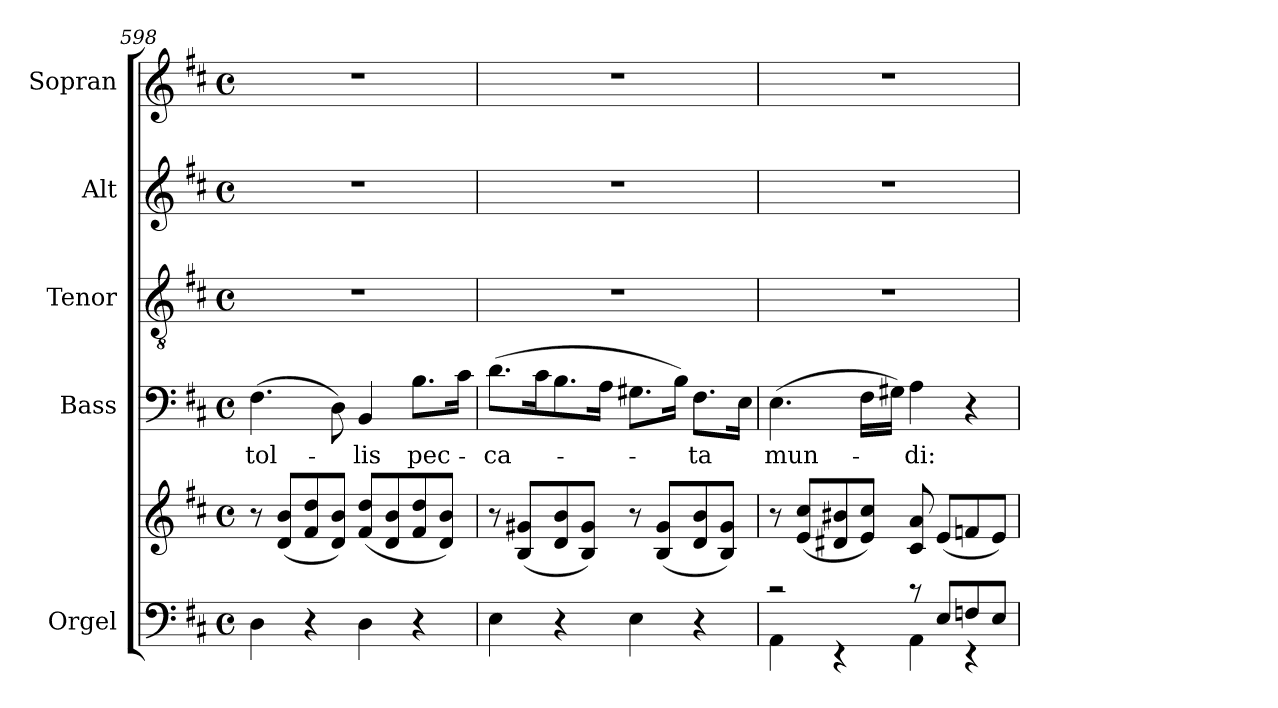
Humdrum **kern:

**kern	**kern	**kern	**text	**kern	**kern	**kern
*part5	*part5	*part4	*part4	*part3	*part2	*part1
*staff6	*staff5	*staff4	*staff4	*staff3	*staff2	*staff1
*I"Orgel	*	*I"Bass	*	*I"Tenor	*I"Alt	*I"Sopran
*I'Org.	*	*I'B	*	*I'T	*I'A	*I'S
*clefF4	*clefG2	*clefF4	*	*clefGv2	*clefG2	*clefG2
*k[f#c#]	*k[f#c#]	*k[f#c#]	*	*k[f#c#]	*k[f#c#]	*k[f#c#]
*D:	*D:	*D:	*	*D:	*D:	*D:
*M4/4	*M4/4	*M4/4	*	*M4/4	*M4/4	*M4/4
*met(c)	*met(c)	*met(c)	*	*met(c)	*met(c)	*met(c)
=598	=598	=598	=598	=598	=598	=598
!	!	!	!LO:LY:b	!	!	!
4D\	8r	(>4.F#\	tol-	1r	1r	1r
.	(<8d/ 8b/L	.	.	.	.	.
4r	8f#/ 8dd/	.	.	.	.	.
.	8d/ 8b/J)	8D\)	.	.	.	.
!	!	!	!LO:LY:b	!	!	!
4D\	(<8f#/ 8dd/L	4BB/	-lis	.	.	.
.	8d/ 8b/	.	.	.	.	.
!	!	!	!LO:LY:b	!	!	!
4r	8f#/ 8dd/	8.B\L	pec-	.	.	.
.	8d/ 8b/J)	.	.	.	.	.
.	.	16c#\Jk	.	.	.	.
=599	=599	=599	=599	=599	=599	=599
!	!	!	!LO:LY:b	!	!	!
4E\	8r	(>8.d\L	-ca-	1r	1r	1r
.	(<8B/ 8g#X/L	.	.	.	.	.
.	.	16c#\k	.	.	.	.
4r	8d/ 8b/	8.B\	.	.	.	.
.	8B/ 8g#/J)	.	.	.	.	.
.	.	16A\Jk	.	.	.	.
4E\	8r	8.G#X\L	.	.	.	.
.	(<8B/ 8g#/L	.	.	.	.	.
.	.	16B\Jk)	.	.	.	.
!	!	!	!LO:LY:b	!	!	!
4r	8d/ 8b/	8.F#\L	-ta	.	.	.
.	8B/ 8g#/J)	.	.	.	.	.
.	.	16E\Jk	.	.	.	.
=600	=600	=600	=600	=600	=600	=600
*^	*	*	*	*	*	*
!	!	!	!	!LO:LY:b	!	!	!
2rc	4AA\	8r	(>4.E\	mun-	1r	1r	1r
.	.	(<8e/ 8cc#/L	.	.	.	.	.
.	4rEE	8d#X/ 8b#X/	.	.	.	.	.
.	.	8e/ 8cc#/J)	16F#\LL	.	.	.	.
.	.	.	16G#X\JJ)	.	.	.	.
!	!	!	!	!LO:LY:b	!	!	!
8rc	4AA\	8c#/ 8a/	4A\	-di:	.	.	.
8E/L	.	(<8e/L	.	.	.	.	.
8Fn/	4rEE	8fn/	4r	.	.	.	.
8E/J	.	8e/J)	.	.	.	.	.
*v	*v	*	*	*	*	*	*
=	=	=	=	=	=	=
*-	*-	*-	*-	*-	*-	*-
